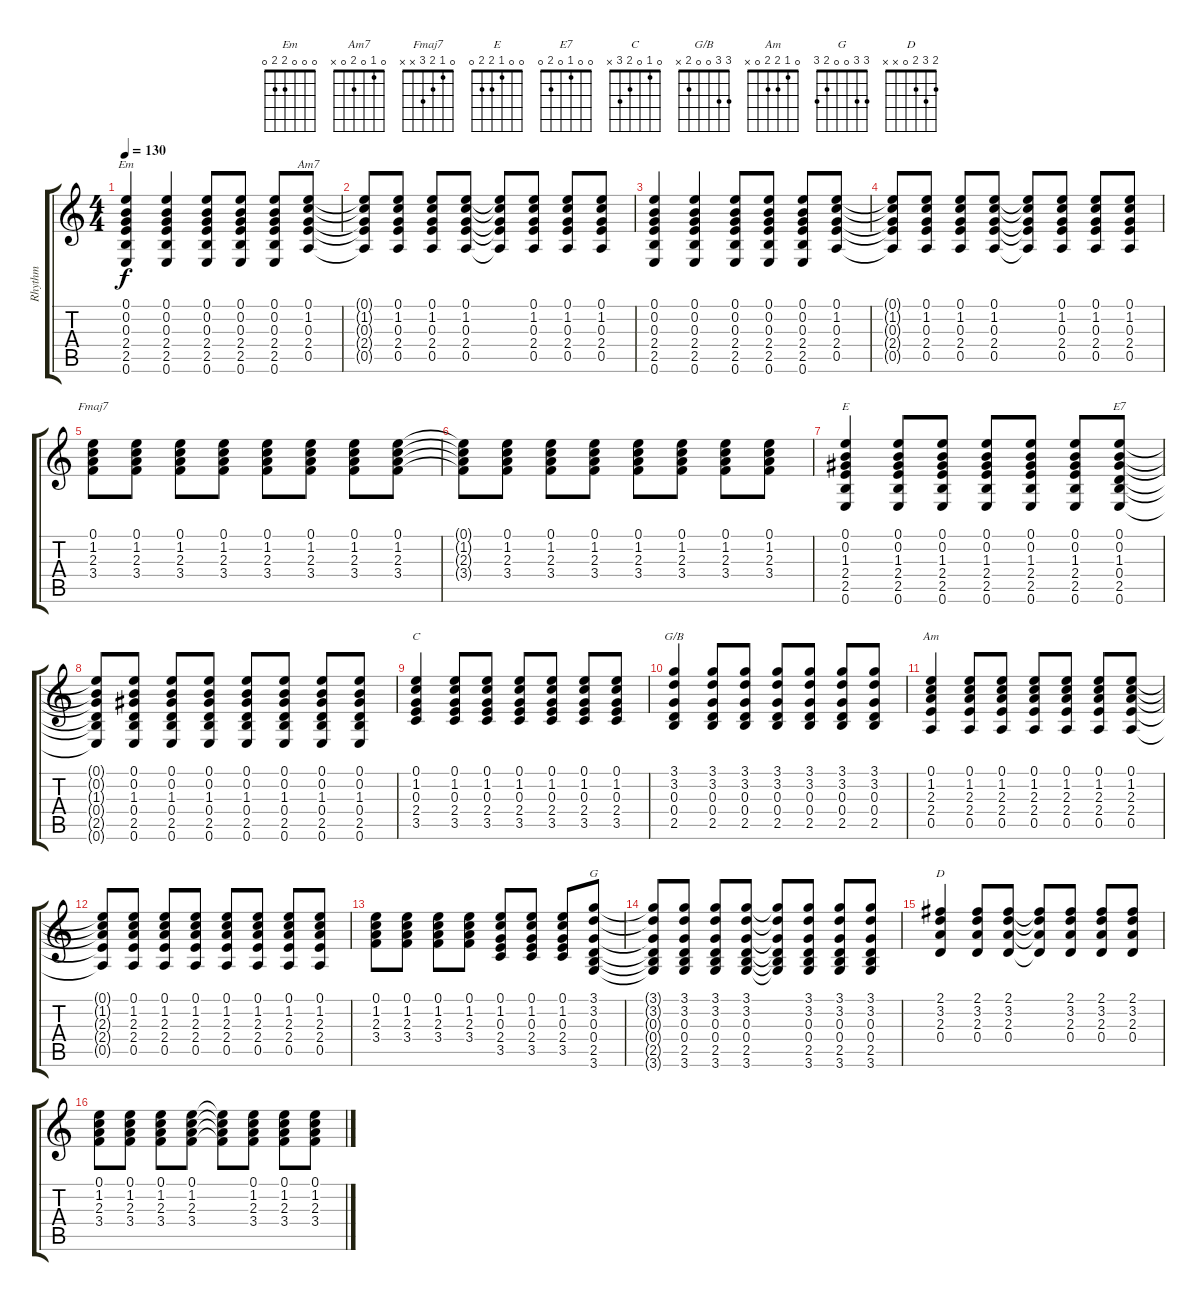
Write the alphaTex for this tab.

\track ("Rhythm" "Rhythm") {instrument acousticguitarsteel}
\staff {score tabs}
\tuning (E4 B3 G3 D3 A2 E2) {hide}
\chord ("Em" 0 0 0 2 2 0)
\chord ("Am7" 0 1 0 2 0 x)
\chord ("Fmaj7" 0 1 2 3 x x)
\chord ("E" 0 0 1 2 2 0)
\chord ("E7" 0 0 1 0 2 0)
\chord ("C" 0 1 0 2 3 x)
\chord ("G/B" 3 3 0 0 2 x)
\chord ("Am" 0 1 2 2 0 x)
\chord ("G" 3 3 0 0 2 3)
\chord ("D" 2 3 2 0 x x)
\ts (4 4)
\tempo 130
\clef g2
\ks c
(0.1 0.2 0.3 2.4 2.5 0.6).4{ch "Em" dy f} (0.1 0.2 0.3 2.4 2.5 0.6).4 (0.1 0.2 0.3 2.4 2.5 0.6).8 (0.1 0.2 0.3 2.4 2.5 0.6).8 (0.1 0.2 0.3 2.4 2.5 0.6).8 (0.1 1.2 0.3 2.4 0.5).8{ch "Am7"} |
(0.1{t} 1.2{t} 0.3{t} 2.4{t} 0.5{t}).8 (0.1 1.2 0.3 2.4 0.5).8 (0.1 1.2 0.3 2.4 0.5).8 (0.1 1.2 0.3 2.4 0.5).8 (0.1{t} 1.2{t} 0.3{t} 2.4{t} 0.5{t}).8 (0.1 1.2 0.3 2.4 0.5).8 (0.1 1.2 0.3 2.4 0.5).8 (0.1 1.2 0.3 2.4 0.5).8 |
(0.1 0.2 0.3 2.4 2.5 0.6).4 (0.1 0.2 0.3 2.4 2.5 0.6).4 (0.1 0.2 0.3 2.4 2.5 0.6).8 (0.1 0.2 0.3 2.4 2.5 0.6).8 (0.1 0.2 0.3 2.4 2.5 0.6).8 (0.1 1.2 0.3 2.4 0.5).8 |
(0.1{t} 1.2{t} 0.3{t} 2.4{t} 0.5{t}).8 (0.1 1.2 0.3 2.4 0.5).8 (0.1 1.2 0.3 2.4 0.5).8 (0.1 1.2 0.3 2.4 0.5).8 (0.1{t} 1.2{t} 0.3{t} 2.4{t} 0.5{t}).8 (0.1 1.2 0.3 2.4 0.5).8 (0.1 1.2 0.3 2.4 0.5).8 (0.1 1.2 0.3 2.4 0.5).8 |
(0.1 1.2 2.3 3.4).8{ch "Fmaj7"} (0.1 1.2 2.3 3.4).8 (0.1 1.2 2.3 3.4).8 (0.1 1.2 2.3 3.4).8 (0.1 1.2 2.3 3.4).8 (0.1 1.2 2.3 3.4).8 (0.1 1.2 2.3 3.4).8 (0.1 1.2 2.3 3.4).8 |
(0.1{t} 1.2{t} 2.3{t} 3.4{t}).8 (0.1 1.2 2.3 3.4).8 (0.1 1.2 2.3 3.4).8 (0.1 1.2 2.3 3.4).8 (0.1 1.2 2.3 3.4).8 (0.1 1.2 2.3 3.4).8 (0.1 1.2 2.3 3.4).8 (0.1 1.2 2.3 3.4).8 |
(0.1 0.2 1.3 2.4 2.5 0.6).4{ch "E"} (0.1 0.2 1.3 2.4 2.5 0.6).8 (0.1 0.2 1.3 2.4 2.5 0.6).8 (0.1 0.2 1.3 2.4 2.5 0.6).8 (0.1 0.2 1.3 2.4 2.5 0.6).8 (0.1 0.2 1.3 2.4 2.5 0.6).8 (0.1 0.2 1.3 0.4 2.5 0.6).8{ch "E7"} |
(0.1{t} 0.2{t} 1.3{t} 0.4{t} 2.5{t} 0.6{t}).8 (0.1 0.2 1.3 0.4 2.5 0.6).8 (0.1 0.2 1.3 0.4 2.5 0.6).8 (0.1 0.2 1.3 0.4 2.5 0.6).8 (0.1 0.2 1.3 0.4 2.5 0.6).8 (0.1 0.2 1.3 0.4 2.5 0.6).8 (0.1 0.2 1.3 0.4 2.5 0.6).8 (0.1 0.2 1.3 0.4 2.5 0.6).8 |
(0.1 1.2 0.3 2.4 3.5).4{ch "C"} (0.1 1.2 0.3 2.4 3.5).8 (0.1 1.2 0.3 2.4 3.5).8 (0.1 1.2 0.3 2.4 3.5).8 (0.1 1.2 0.3 2.4 3.5).8 (0.1 1.2 0.3 2.4 3.5).8 (0.1 1.2 0.3 2.4 3.5).8 |
(3.1 3.2 0.3 0.4 2.5).4{ch "G/B"} (3.1 3.2 0.3 0.4 2.5).8 (3.1 3.2 0.3 0.4 2.5).8 (3.1 3.2 0.3 0.4 2.5).8 (3.1 3.2 0.3 0.4 2.5).8 (3.1 3.2 0.3 0.4 2.5).8 (3.1 3.2 0.3 0.4 2.5).8 |
(0.1 1.2 2.3 2.4 0.5).4{ch "Am"} (0.1 1.2 2.3 2.4 0.5).8 (0.1 1.2 2.3 2.4 0.5).8 (0.1 1.2 2.3 2.4 0.5).8 (0.1 1.2 2.3 2.4 0.5).8 (0.1 1.2 2.3 2.4 0.5).8 (0.1 1.2 2.3 2.4 0.5).8 |
(0.1{t} 1.2{t} 2.3{t} 2.4{t} 0.5{t}).8 (0.1 1.2 2.3 2.4 0.5).8 (0.1 1.2 2.3 2.4 0.5).8 (0.1 1.2 2.3 2.4 0.5).8 (0.1 1.2 2.3 2.4 0.5).8 (0.1 1.2 2.3 2.4 0.5).8 (0.1 1.2 2.3 2.4 0.5).8 (0.1 1.2 2.3 2.4 0.5).8 |
(0.1 1.2 2.3 3.4).8 (0.1 1.2 2.3 3.4).8 (0.1 1.2 2.3 3.4).8 (0.1 1.2 2.3 3.4).8 (0.1 1.2 0.3 2.4 3.5).8 (0.1 1.2 0.3 2.4 3.5).8 (0.1 1.2 0.3 2.4 3.5).8 (3.1 3.2 0.3 0.4 2.5 3.6).8{ch "G"} |
(3.1{t} 3.2{t} 0.3{t} 0.4{t} 2.5{t} 3.6{t}).8 (3.1 3.2 0.3 0.4 2.5 3.6).8 (3.1 3.2 0.3 0.4 2.5 3.6).8 (3.1 3.2 0.3 0.4 2.5 3.6).8 (3.1{t} 3.2{t} 0.3{t} 0.4{t} 2.5{t} 3.6{t}).8 (3.1 3.2 0.3 0.4 2.5 3.6).8 (3.1 3.2 0.3 0.4 2.5 3.6).8 (3.1 3.2 0.3 0.4 2.5 3.6).8 |
(2.1 3.2 2.3 0.4).4{ch "D"} (2.1 3.2 2.3 0.4).8 (2.1 3.2 2.3 0.4).8 (2.1{t} 3.2{t} 2.3{t} 0.4{t}).8 (2.1 3.2 2.3 0.4).8 (2.1 3.2 2.3 0.4).8 (2.1 3.2 2.3 0.4).8 |
(0.1 1.2 2.3 3.4).8 (0.1 1.2 2.3 3.4).8 (0.1 1.2 2.3 3.4).8 (0.1 1.2 2.3 3.4).8 (0.1{t} 1.2{t} 2.3{t} 3.4{t}).8 (0.1 1.2 2.3 3.4).8 (0.1 1.2 2.3 3.4).8 (0.1 1.2 2.3 3.4).8
